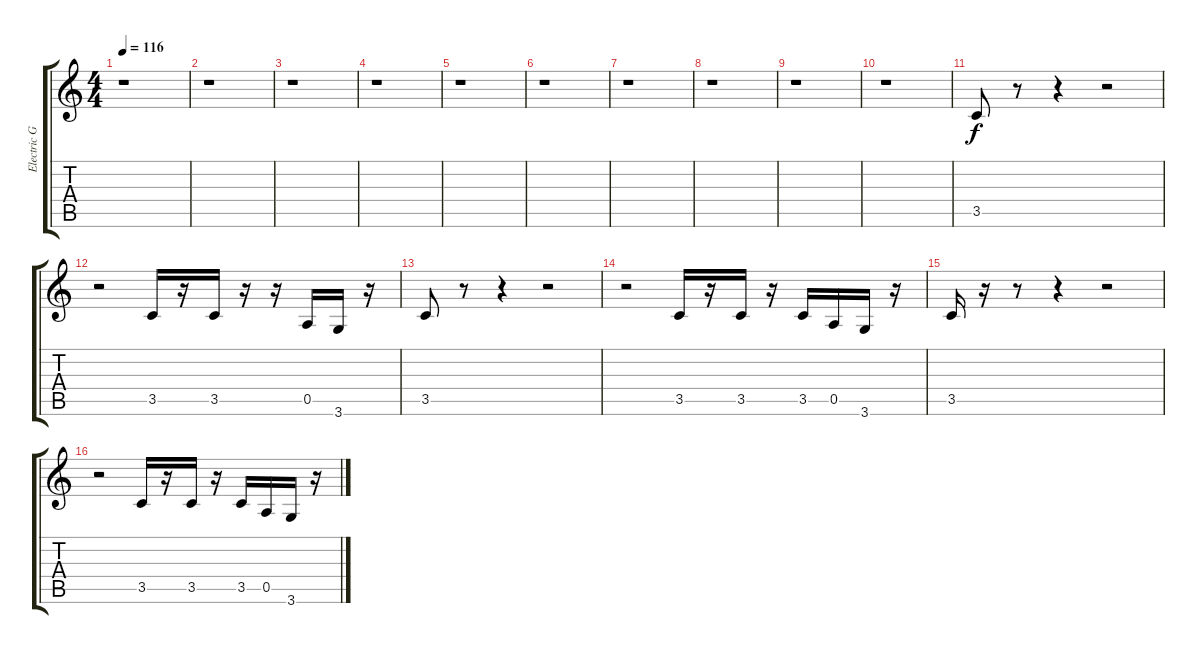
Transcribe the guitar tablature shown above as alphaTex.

\track ("Electric Guitar (muted)" "Electric G") {instrument electricguitarmuted}
\staff {score tabs}
\tuning (E4 B3 G3 D3 A2 E2) {hide}
\ts (4 4)
\tempo 116
\clef g2
\ks c
r.1{dy f} |
r.1 |
r.1 |
r.1 |
r.1 |
r.1 |
r.1 |
r.1 |
r.1 |
r.1 |
3.5.8 r.8 r.4 r.2 |
r.2 3.5.16 r.16 3.5.16 r.16 r.16 0.5.16 3.6.16 r.16 |
3.5.8 r.8 r.4 r.2 |
r.2 3.5.16 r.16 3.5.16 r.16 3.5.16 0.5.16 3.6.16 r.16 |
3.5.16 r.16 r.8 r.4 r.2 |
r.2 3.5.16 r.16 3.5.16 r.16 3.5.16 0.5.16 3.6.16 r.16
